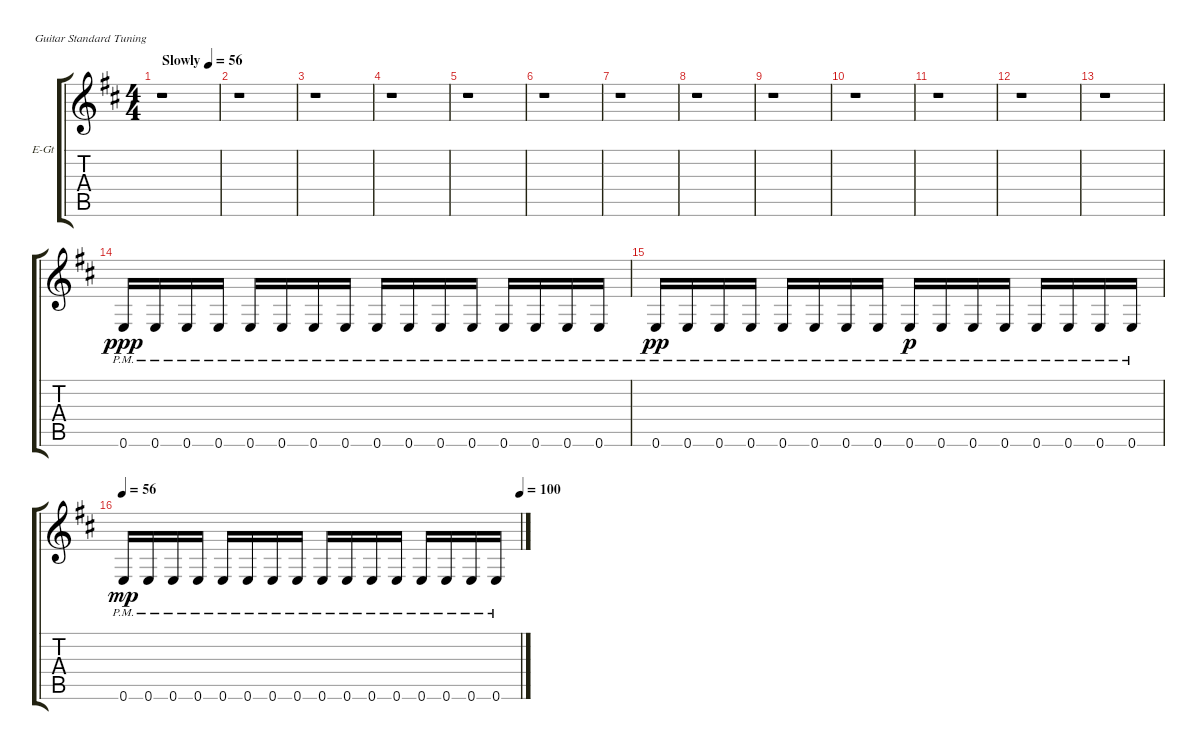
\bracketExtendMode groupsimilarinstruments
\firstSystemTrackNameOrientation horizontal
\otherSystemsTrackNameOrientation horizontal
\track ("2 Guitar" "E-Gt") {instrument distortionguitar}
\staff {score tabs}
\tuning (E4 B3 G3 D3 A2 E2)
\ts (4 4)
\tempo (56 "Slowly")
\clef g2
\scale
1.09332
\ks d
r.1{dy ppp instrument distortionguitar} |
\scale
0.906684 r.1 |
\scale
1.06305 r.1 |
\scale
0.936948 r.1 |
\scale
1.06305 r.1 |
\scale
0.936948 r.1 |
\scale
1.06305 r.1 |
\scale
0.936948 r.1 |
\scale
1.06305 r.1 |
\scale
0.936948 r.1 |
\scale
1.06305 r.1 |
\scale
0.936948 r.1 |
\scale
1.06305 r.1 |
\scale
0.936948 0.6{pm}.16 0.6{pm}.16 0.6{pm}.16 0.6{pm}.16 0.6{pm}.16 0.6{pm}.16 0.6{pm}.16 0.6{pm}.16 0.6{pm}.16 0.6{pm}.16 0.6{pm}.16 0.6{pm}.16 0.6{pm}.16 0.6{pm}.16 0.6{pm}.16 0.6{pm}.16 |
\scale
1.06305 0.6{pm}.16{dy pp} 0.6{pm}.16 0.6{pm}.16 0.6{pm}.16 0.6{pm}.16 0.6{pm}.16 0.6{pm}.16 0.6{pm}.16 0.6{pm}.16{dy p} 0.6{pm}.16 0.6{pm}.16 0.6{pm}.16 0.6{pm}.16 0.6{pm}.16 0.6{pm}.16 0.6{pm}.16 |
\tempo 56
\tempo (100 1)
\scale
0.936948 0.6{pm}.16{dy mp} 0.6{pm}.16 0.6{pm}.16 0.6{pm}.16 0.6{pm}.16 0.6{pm}.16 0.6{pm}.16 0.6{pm}.16 0.6{pm}.16 0.6{pm}.16 0.6{pm}.16 0.6{pm}.16 0.6{pm}.16 0.6{pm}.16 0.6{pm}.16 0.6{pm}.16
